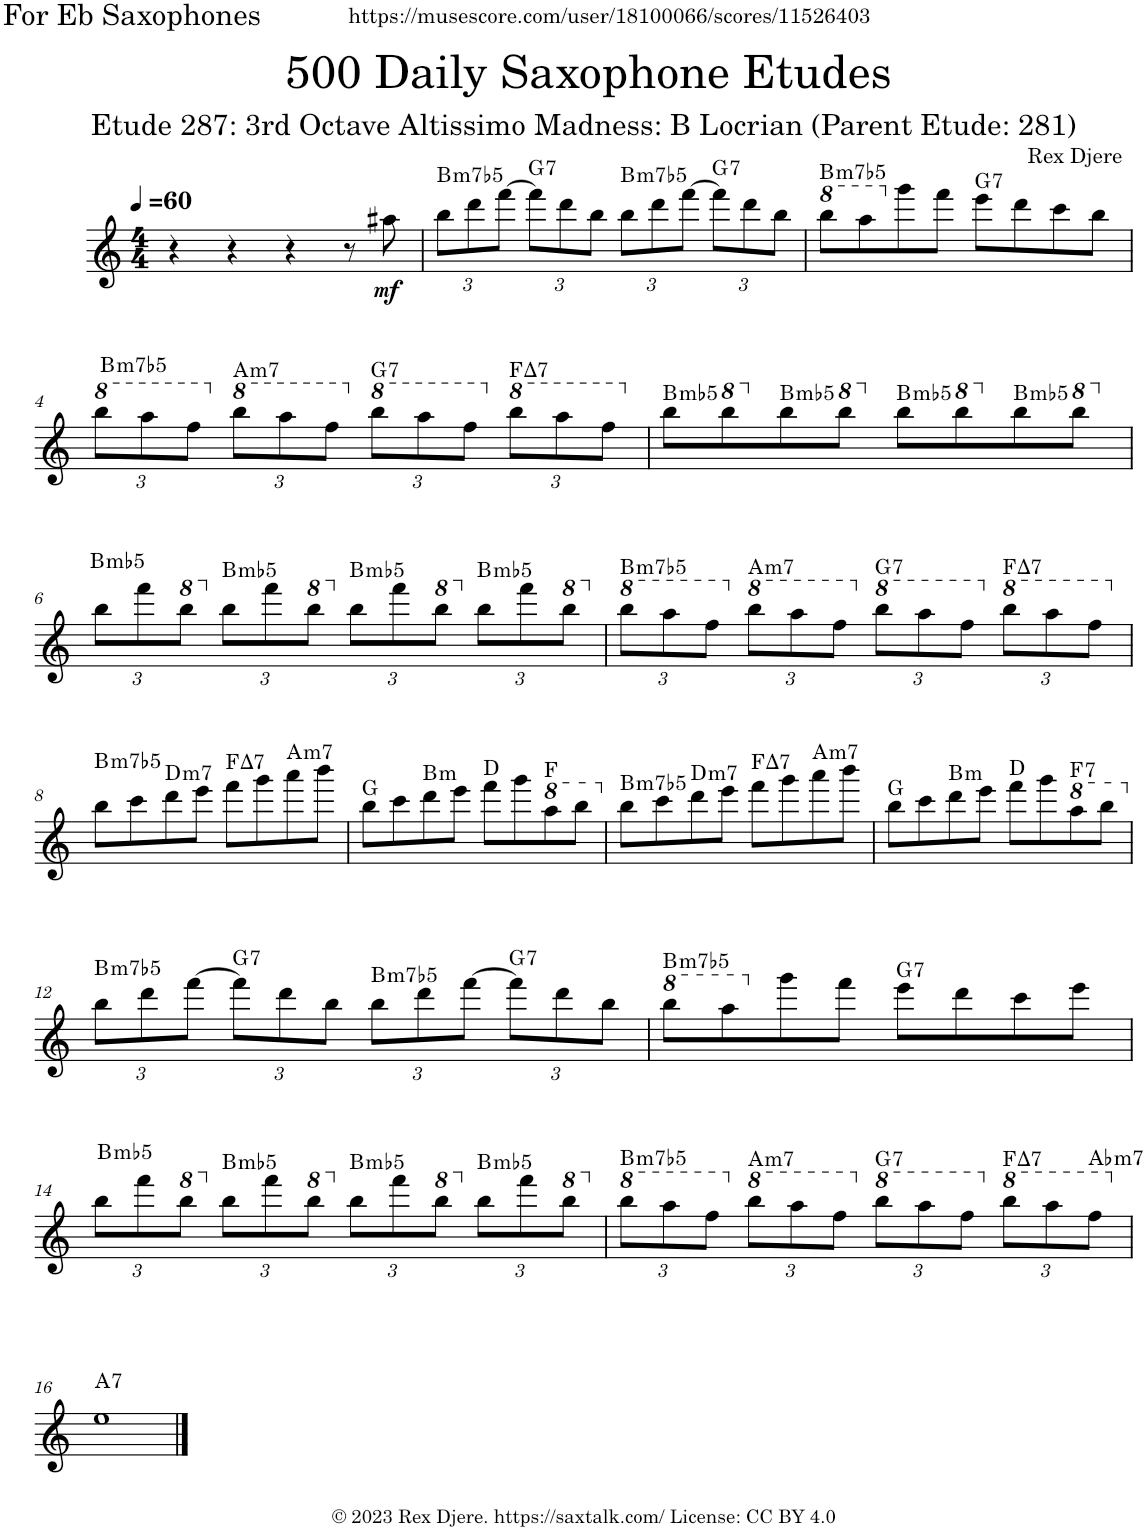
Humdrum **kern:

**kern	**dynam	**harte
*part1	*part1	*part1
*staff1	*staff1	*
*I"Alto Saxophone	*	*
*I'A. Sax.	*	*
*clefG2	*	*
*Trd5c9	*	*
*k[]	*	*
*M4/4	*	*
*MM60	*	*
=1	=1	=1
4r	.	.
4r	.	.
4r	.	.
8r	.	.
!	!LO:DY:b	!
8aa#X\	mf	.
=2	=2	=2
*Xbrackettup	*	*
!	!	!LO:H:kt=m7b5
12bb\L	.	B:hdim7
12ddd\	.	.
[12fff\J	.	.
!	!	!LO:H:kt=7
12fff\L]	.	G:7
12ddd\	.	.
12bb\J	.	.
!	!	!LO:H:kt=m7b5
12bb\L	.	B:hdim7
12ddd\	.	.
[12fff\J	.	.
!	!	!LO:H:kt=7
12fff\L]	.	G:7
12ddd\	.	.
12bb\J	.	.
=3	=3	=3
*8va	*	*
!	!	!LO:H:kt=m7b5
8bbb\L	.	B:hdim7
8aaa\	.	.
*X8va	*	*
8ggg\	.	.
8fff\J	.	.
!	!	!LO:H:kt=7
8eee\L	.	G:7
8ddd\	.	.
8ccc\	.	.
8bb\J	.	.
!!LO:LB:g=z
=4	=4	=4
*8va	*	*
!	!	!LO:H:kt=m7b5
12bbb\L	.	B:hdim7
12aaa\	.	.
12fff\J	.	.
*X8va	*	*
*8va	*	*
!	!	!LO:H:kt=m7
12bbb\L	.	A:min7
12aaa\	.	.
12fff\J	.	.
*X8va	*	*
*8va	*	*
!	!	!LO:H:kt=7
12bbb\L	.	G:7
12aaa\	.	.
12fff\J	.	.
*X8va	*	*
*8va	*	*
!	!	!LO:H:kt=7
12bbb\L	.	F:maj7
12aaa\	.	.
12fff\J	.	.
=5	=5	=5
*X8va	*	*
!	!	!LO:H:kt=m
8bb\L	.	B:(b3,b5)
*8va	*	*
8bbb\	.	.
*X8va	*	*
!	!	!LO:H:kt=m
8bb\	.	B:(b3,b5)
*8va	*	*
8bbb\J	.	.
*X8va	*	*
!	!	!LO:H:kt=m
8bb\L	.	B:(b3,b5)
*8va	*	*
8bbb\	.	.
*X8va	*	*
!	!	!LO:H:kt=m
8bb\	.	B:(b3,b5)
*8va	*	*
8bbb\J	.	.
!!LO:LB:g=z
=6	=6	=6
*X8va	*	*
!	!	!LO:H:kt=m
12bb\L	.	B:(b3,b5)
12fff\	.	.
*8va	*	*
12bbb\J	.	.
*X8va	*	*
!	!	!LO:H:kt=m
12bb\L	.	B:(b3,b5)
12fff\	.	.
*8va	*	*
12bbb\J	.	.
*X8va	*	*
!	!	!LO:H:kt=m
12bb\L	.	B:(b3,b5)
12fff\	.	.
*8va	*	*
12bbb\J	.	.
*X8va	*	*
!	!	!LO:H:kt=m
12bb\L	.	B:(b3,b5)
12fff\	.	.
*8va	*	*
12bbb\J	.	.
=7	=7	=7
*X8va	*	*
*8va	*	*
!	!	!LO:H:kt=m7b5
12bbb\L	.	B:hdim7
12aaa\	.	.
12fff\J	.	.
*X8va	*	*
*8va	*	*
!	!	!LO:H:kt=m7
12bbb\L	.	A:min7
12aaa\	.	.
12fff\J	.	.
*X8va	*	*
*8va	*	*
!	!	!LO:H:kt=7
12bbb\L	.	G:7
12aaa\	.	.
12fff\J	.	.
*X8va	*	*
*8va	*	*
!	!	!LO:H:kt=7
12bbb\L	.	F:maj7
12aaa\	.	.
12fff\J	.	.
!!LO:LB:g=z
=8	=8	=8
*X8va	*	*
!	!	!LO:H:kt=m7b5
8bb\L	.	B:hdim7
8ccc\	.	.
!	!	!LO:H:kt=m7
8ddd\	.	D:min7
8eee\J	.	.
!	!	!LO:H:kt=7
8fff\L	.	F:maj7
8ggg\	.	.
!	!	!LO:H:kt=m7
8aaa\	.	A:min7
8bbb\J	.	.
=9	=9	=9
8bb\L	.	G:maj
8ccc\	.	.
!	!	!LO:H:kt=m
8ddd\	.	B:min
8eee\J	.	.
8fff\L	.	D:maj
8ggg\	.	.
*8va	*	*
8aaa\	.	F:maj
8bbb\J	.	.
=10	=10	=10
*X8va	*	*
!	!	!LO:H:kt=m7b5
8bb\L	.	B:hdim7
8ccc\	.	.
!	!	!LO:H:kt=m7
8ddd\	.	D:min7
8eee\J	.	.
!	!	!LO:H:kt=7
8fff\L	.	F:maj7
8ggg\	.	.
!	!	!LO:H:kt=m7
8aaa\	.	A:min7
8bbb\J	.	.
=11	=11	=11
8bb\L	.	G:maj
8ccc\	.	.
!	!	!LO:H:kt=m
8ddd\	.	B:min
8eee\J	.	.
8fff\L	.	D:maj
8ggg\	.	.
*8va	*	*
!	!	!LO:H:kt=7
8aaa\	.	F:7
8bbb\J	.	.
!!LO:LB:g=z
=12	=12	=12
*X8va	*	*
!	!	!LO:H:kt=m7b5
12bb\L	.	B:hdim7
12ddd\	.	.
[12fff\J	.	.
!	!	!LO:H:kt=7
12fff\L]	.	G:7
12ddd\	.	.
12bb\J	.	.
!	!	!LO:H:kt=m7b5
12bb\L	.	B:hdim7
12ddd\	.	.
[12fff\J	.	.
!	!	!LO:H:kt=7
12fff\L]	.	G:7
12ddd\	.	.
12bb\J	.	.
=13	=13	=13
*8va	*	*
!	!	!LO:H:kt=m7b5
8bbb\L	.	B:hdim7
8aaa\	.	.
*X8va	*	*
8ggg\	.	.
8fff\J	.	.
!	!	!LO:H:kt=7
8eee\L	.	G:7
8ddd\	.	.
8ccc\	.	.
8eee\J	.	.
!!LO:LB:g=z
=14	=14	=14
!	!	!LO:H:kt=m
12bb\L	.	B:(b3,b5)
12fff\	.	.
*8va	*	*
12bbb\J	.	.
*X8va	*	*
!	!	!LO:H:kt=m
12bb\L	.	B:(b3,b5)
12fff\	.	.
*8va	*	*
12bbb\J	.	.
*X8va	*	*
!	!	!LO:H:kt=m
12bb\L	.	B:(b3,b5)
12fff\	.	.
*8va	*	*
12bbb\J	.	.
*X8va	*	*
!	!	!LO:H:kt=m
12bb\L	.	B:(b3,b5)
12fff\	.	.
*8va	*	*
12bbb\J	.	.
=15	=15	=15
*X8va	*	*
*8va	*	*
!	!	!LO:H:kt=m7b5
12bbb\L	.	B:hdim7
12aaa\	.	.
12fff\J	.	.
*X8va	*	*
*8va	*	*
!	!	!LO:H:kt=m7
12bbb\L	.	A:min7
12aaa\	.	.
12fff\J	.	.
*X8va	*	*
*8va	*	*
!	!	!LO:H:kt=7
12bbb\L	.	G:7
12aaa\	.	.
12fff\J	.	.
*X8va	*	*
*8va	*	*
!	!	!LO:H:kt=7
12bbb\L	.	F:maj7
12aaa\	.	.
!	!	!LO:H:kt=m7
12fff\J	.	Ab:min7
!!LO:LB:g=z
=16	=16	=16
*X8va	*	*
!	!	!LO:H:kt=7
1ee	.	A:7
==	==	==
*-	*-	*-
